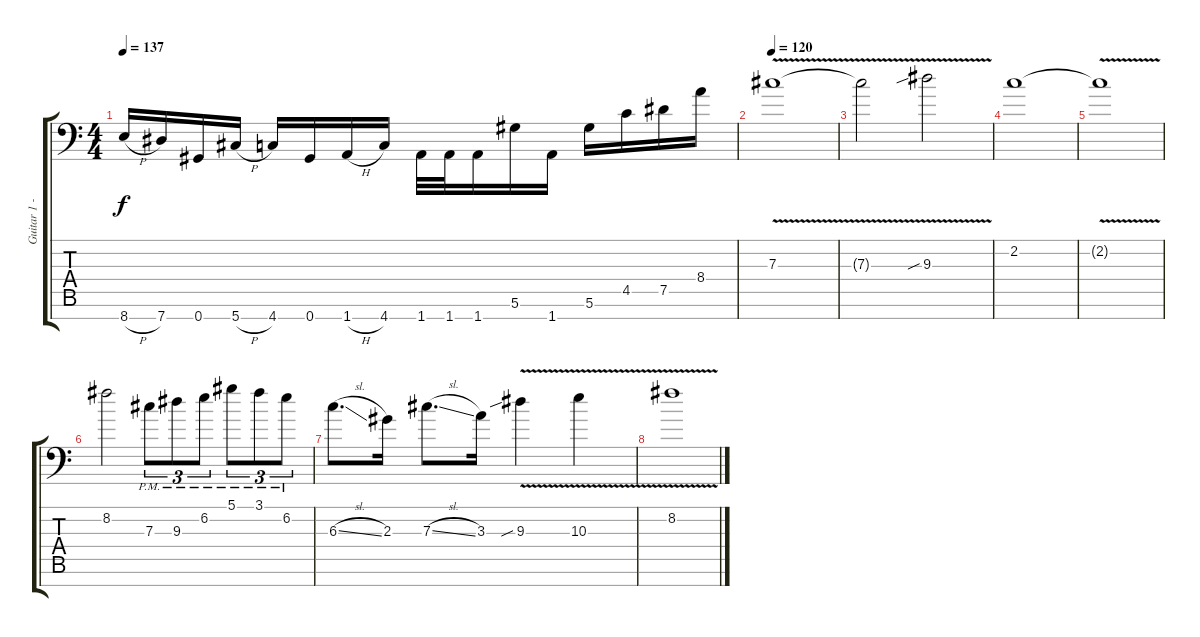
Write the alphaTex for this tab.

\track ("Guitar 1 - Left Dist." "Guitar 1 -") {instrument distortionguitar}
\staff {score tabs}
\tuning (Eb4 Bb3 Gb3 Db3 Ab2 Eb2 Ab1) {hide}
\ts (4 4)
\tempo 137
\clef f4
\ks c
8.7{h}.16{dy f} 7.7.16 0.7.16 5.7{h}.16 4.7.16 0.7.16 1.7{h}.16 4.7.16 1.7.32 1.7.32 1.7.16 5.6.16 1.7.16 5.6.16 4.5.16 7.5.16 8.4.16 |
\tempo 120
7.3{v}.1{volume 11} |
7.3{t}.2 9.3{v sib}.2 |
2.2.1 |
2.2{v t}.1 |
8.2.2 7.3{pm}.8{tu (3 2)} 9.3{pm}.8{tu (3 2)} 6.2{pm}.8{tu (3 2)} 5.1{pm}.8{tu (3 2)} 3.1{pm}.8{tu (3 2)} 6.2{pm}.8{tu (3 2)} |
6.3{sl}.8{d} 2.3.16 7.3{sl}.8{d} 3.3.16 9.3{v sib}.4 10.3{v}.4 |
8.2{v}.1
